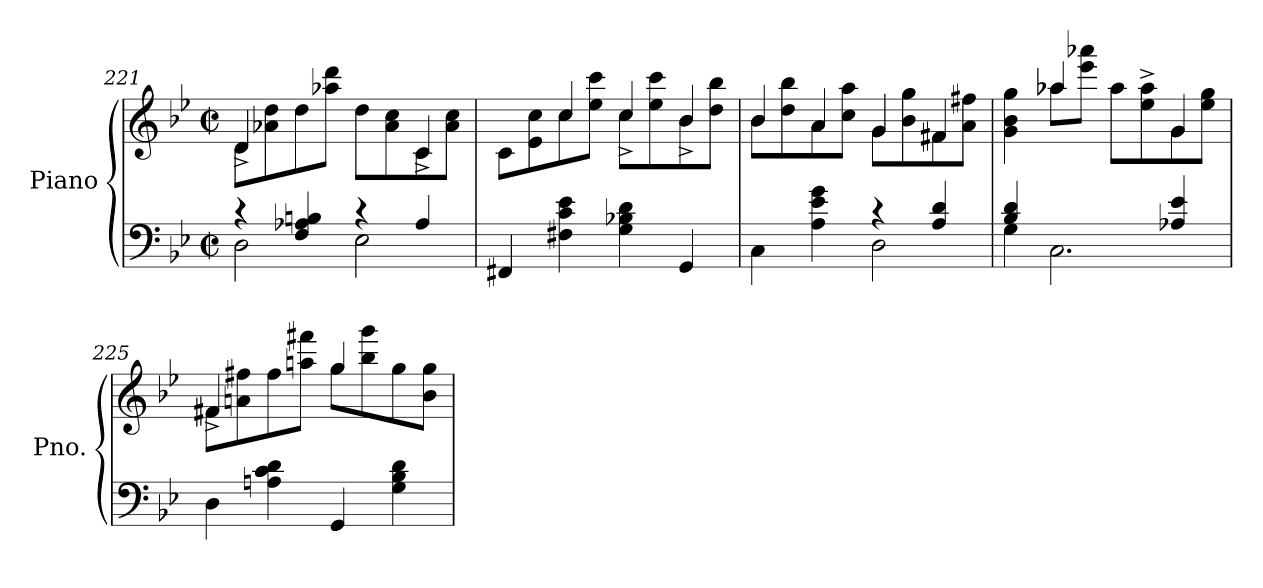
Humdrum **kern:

**kern	**kern
*part1	*part1
*staff2	*staff1
*I"Piano	*
*I'Pno.	*
!!LO:LB:g=z
*clefF4	*clefG2
*k[b-e-]	*k[b-e-]
*M2/2	*M2/2
*met(c|)	*met(c|)
=221	=221
*^	*^
4r	2D\	8d\L	4d^/
.	.	8a-X\ 8dd\	.
4F/ 4A-X/ 4Bn/	.	8dd\	2ryy
.	.	8aa-X\ 8ddd\J	.
4r	2E-\	8dd\L	.
.	.	8a-\ 8cc\	.
4A-/	.	8c\	4c^/
.	.	8a-\ 8cc\J	.
*v	*v	*	*
=222	=222	=222
4FF#X/	8c\L	4ryy
.	8e-\ 8cc\	.
4F#X\ 4c\ 4e-\	8cc\	4cc/
.	8ee-\ 8ccc\J	.
4G\ 4B-X\ 4d\	8cc\L	4cc^/
.	8ee-\ 8ccc\	.
4GG/	8b-\	4b-^/
.	8dd\ 8bb-\J	.
=223	=223	=223
*^	*	*
4C\	2ryy	8b-\L	4b-/
.	.	8dd\ 8bb-\	.
4A\ 4e-\ 4g\	.	8a\	4a/
.	.	8cc\ 8aa\J	.
4r	2D\	8g\L	4g/
.	.	8b-\ 8gg\	.
4A/ 4d/	.	8f#X\	4f#/
.	.	8a\ 8ff#X\J	.
=224	=224	=224	=224
4B-/ 4d/	4G\	4g\ 4b-\ 4gg\	4ryy
4ryy	2.C\	8aa-X\L	4aa-/
.	.	8eee-\ 8aaa-X\J	.
4ryy	.	8aa-\L	4ryy
.	.	8ee-\^ 8aa-\^	.
4A-X/ 4e-/	.	8g\	4g/
.	.	8ee-\ 8gg\J	.
*v	*v	*	*
=225	=225	=225
4D\	8f#X\L	4f#^/
.	8an\ 8ff#X\	.
4An\ 4c\ 4d\	8ff#\	4ryy
.	8aan\ 8fff#X\J	.
4GG/	8gg\L	4gg/
.	8bb-\ 8ggg\	.
4G\ 4B-\ 4d\	8gg\	4ryy
.	8b-\ 8gg\J	.
*	*v	*v
=	=
*-	*-
